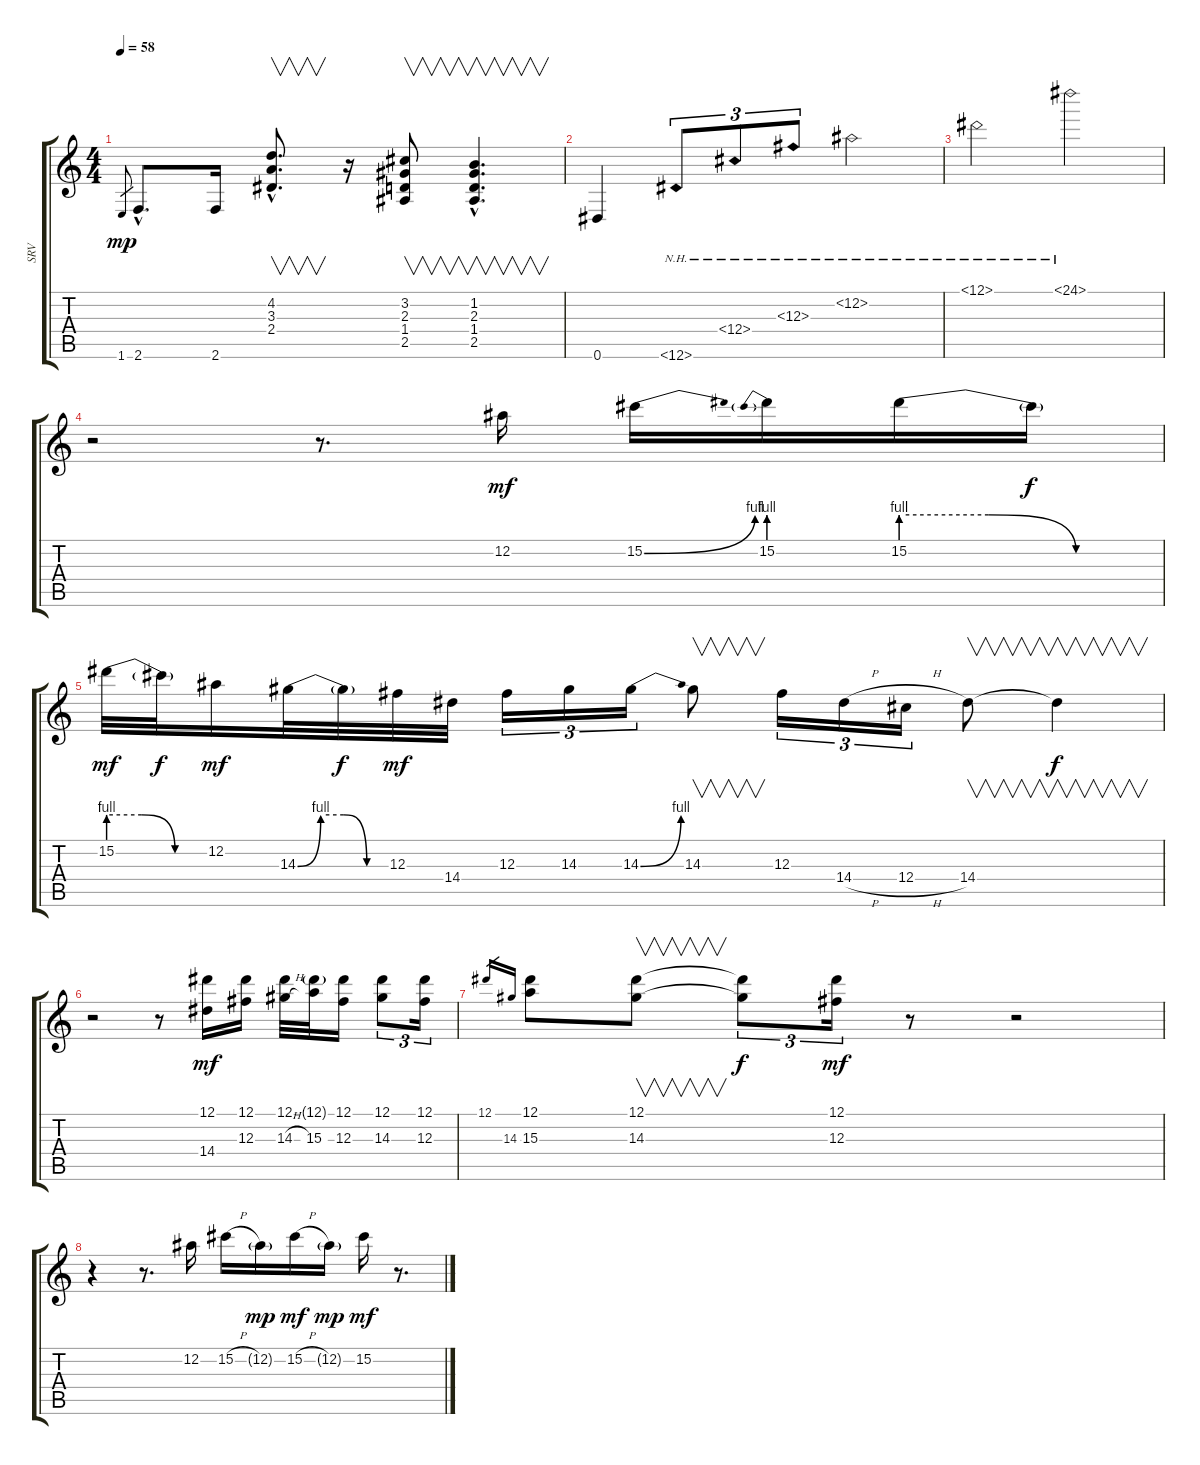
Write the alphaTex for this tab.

\track ("SRV" "SRV") {instrument electricbassfinger}
\staff {score tabs}
\tuning (Eb4 Bb3 Gb3 Db3 Ab2 Eb2) {hide}
\ts (4 4)
\tempo 58
\clef g2
\ks c
1.6.8{gr dy mp} 2.6{hac}.8{d} 2.6.16 (4.2{hac} 3.3{hac} 2.4{hac}).8{v d} r.16 (3.2 2.3 1.4 2.5).8{v} (1.2{hac} 2.3{hac} 1.4{hac} 2.5{hac}).4{v d} |
0.6.4 12.6{nh}.8{tu (3 2)} 12.4{nh}.8{tu (3 2)} 12.3{nh}.8{tu (3 2)} 12.2{nh}.2 |
12.1{nh}.2 24.1{nh}.2 |
r.2 r.8{d} 12.2.16{dy mf} 15.2{be (bend 0 0 60 4)}.16 15.2{be (prebend 0 4 60 4)}.16 15.2{be (custom 0 4 20 4 40 0 60 0)}.16 15.2{t}.16{dy f} |
15.2{be (custom 0 4 20 4 40 0 60 0)}.32{dy mf} 15.2{t}.32{dy f} 12.2.16{dy mf} 14.3{be (custom 0 0 15 4 30 4 45 0 60 0)}.32 14.3{t}.32{dy f} 12.3.32{dy mf} 14.4.32 12.3.16{tu (3 2)} 14.3.16{tu (3 2)} 14.3{be (bend 0 0 60 4)}.16{tu (3 2)} 14.3.8{v} 12.3.16{tu (3 2)} 14.4{h}.16{tu (3 2)} 12.4{h}.16{tu (3 2)} 14.4.8{v} 14.4{t}.4{v dy f} |
r.2 r.8 (12.1 14.4).16{dy mf} (12.1 12.3).16 (12.1 14.3{h}).32 (12.1{g} 15.3).32 (12.1 12.3).16 (12.1 14.3).8{tu (3 2)} (12.1 12.3).16{tu (3 2)} |
12.1.16{gr} 14.3.16{gr} (12.1 15.3).8 (12.1 14.3).8{v} (12.1{t} 14.3{t}).8{tu (3 2) dy f} (12.1 12.3).16{tu (3 2) dy mf} r.8 r.2 |
r.4 r.8{d} 12.2.16 15.2{h}.16 12.2{g}.16{dy mp} 15.2{h}.16{dy mf} 12.2{g}.16{dy mp} 15.2.16{dy mf} r.8{d}
